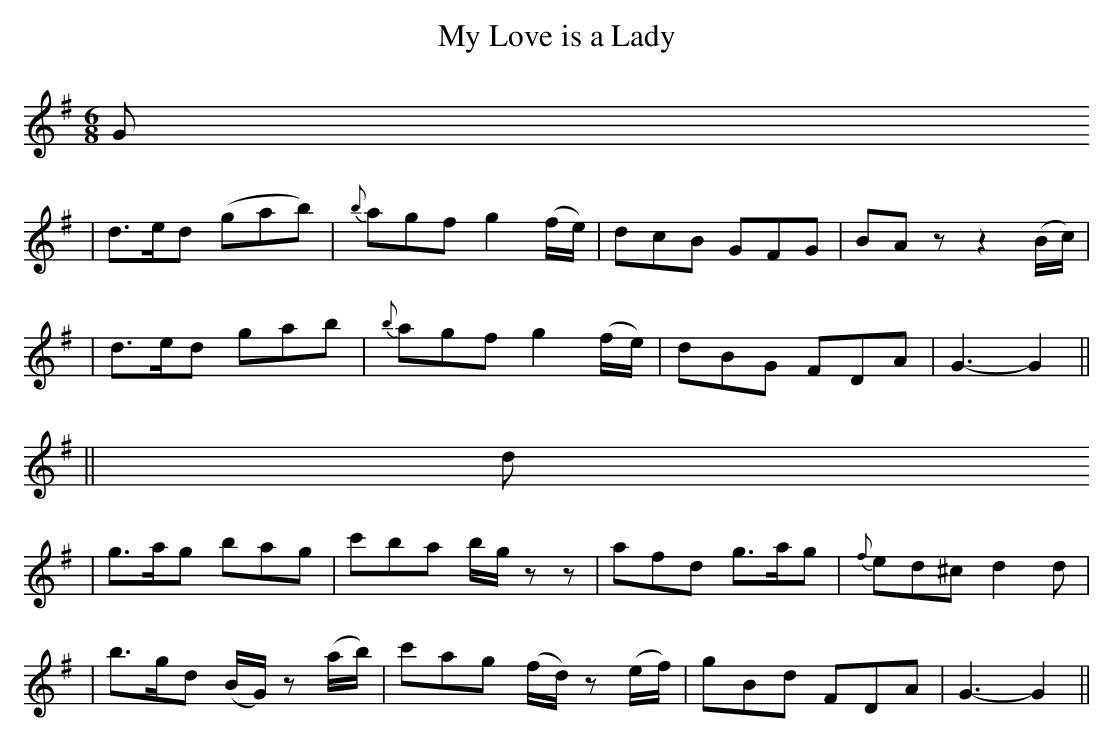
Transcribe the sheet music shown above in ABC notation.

X:1
T: My Love is a Lady
M: 6/8
L: 1/8
K: G
G
| d>ed (gab) | {b}agf g2(f/e/) | dcB GFG | BAz z2(B/c/) |
| d>ed gab | {b}agf g2(f/e/) | dBG FDA | G3- G2 ||
|| d
| g>ag bag | c'ba b/g/zz | afd g>ag | {f}ed^c d2d |
| b>gd (B/G/) z (a/b/) | c'ag (f/d/) z (e/f/) | gBd FDA | G3- G2 ||
